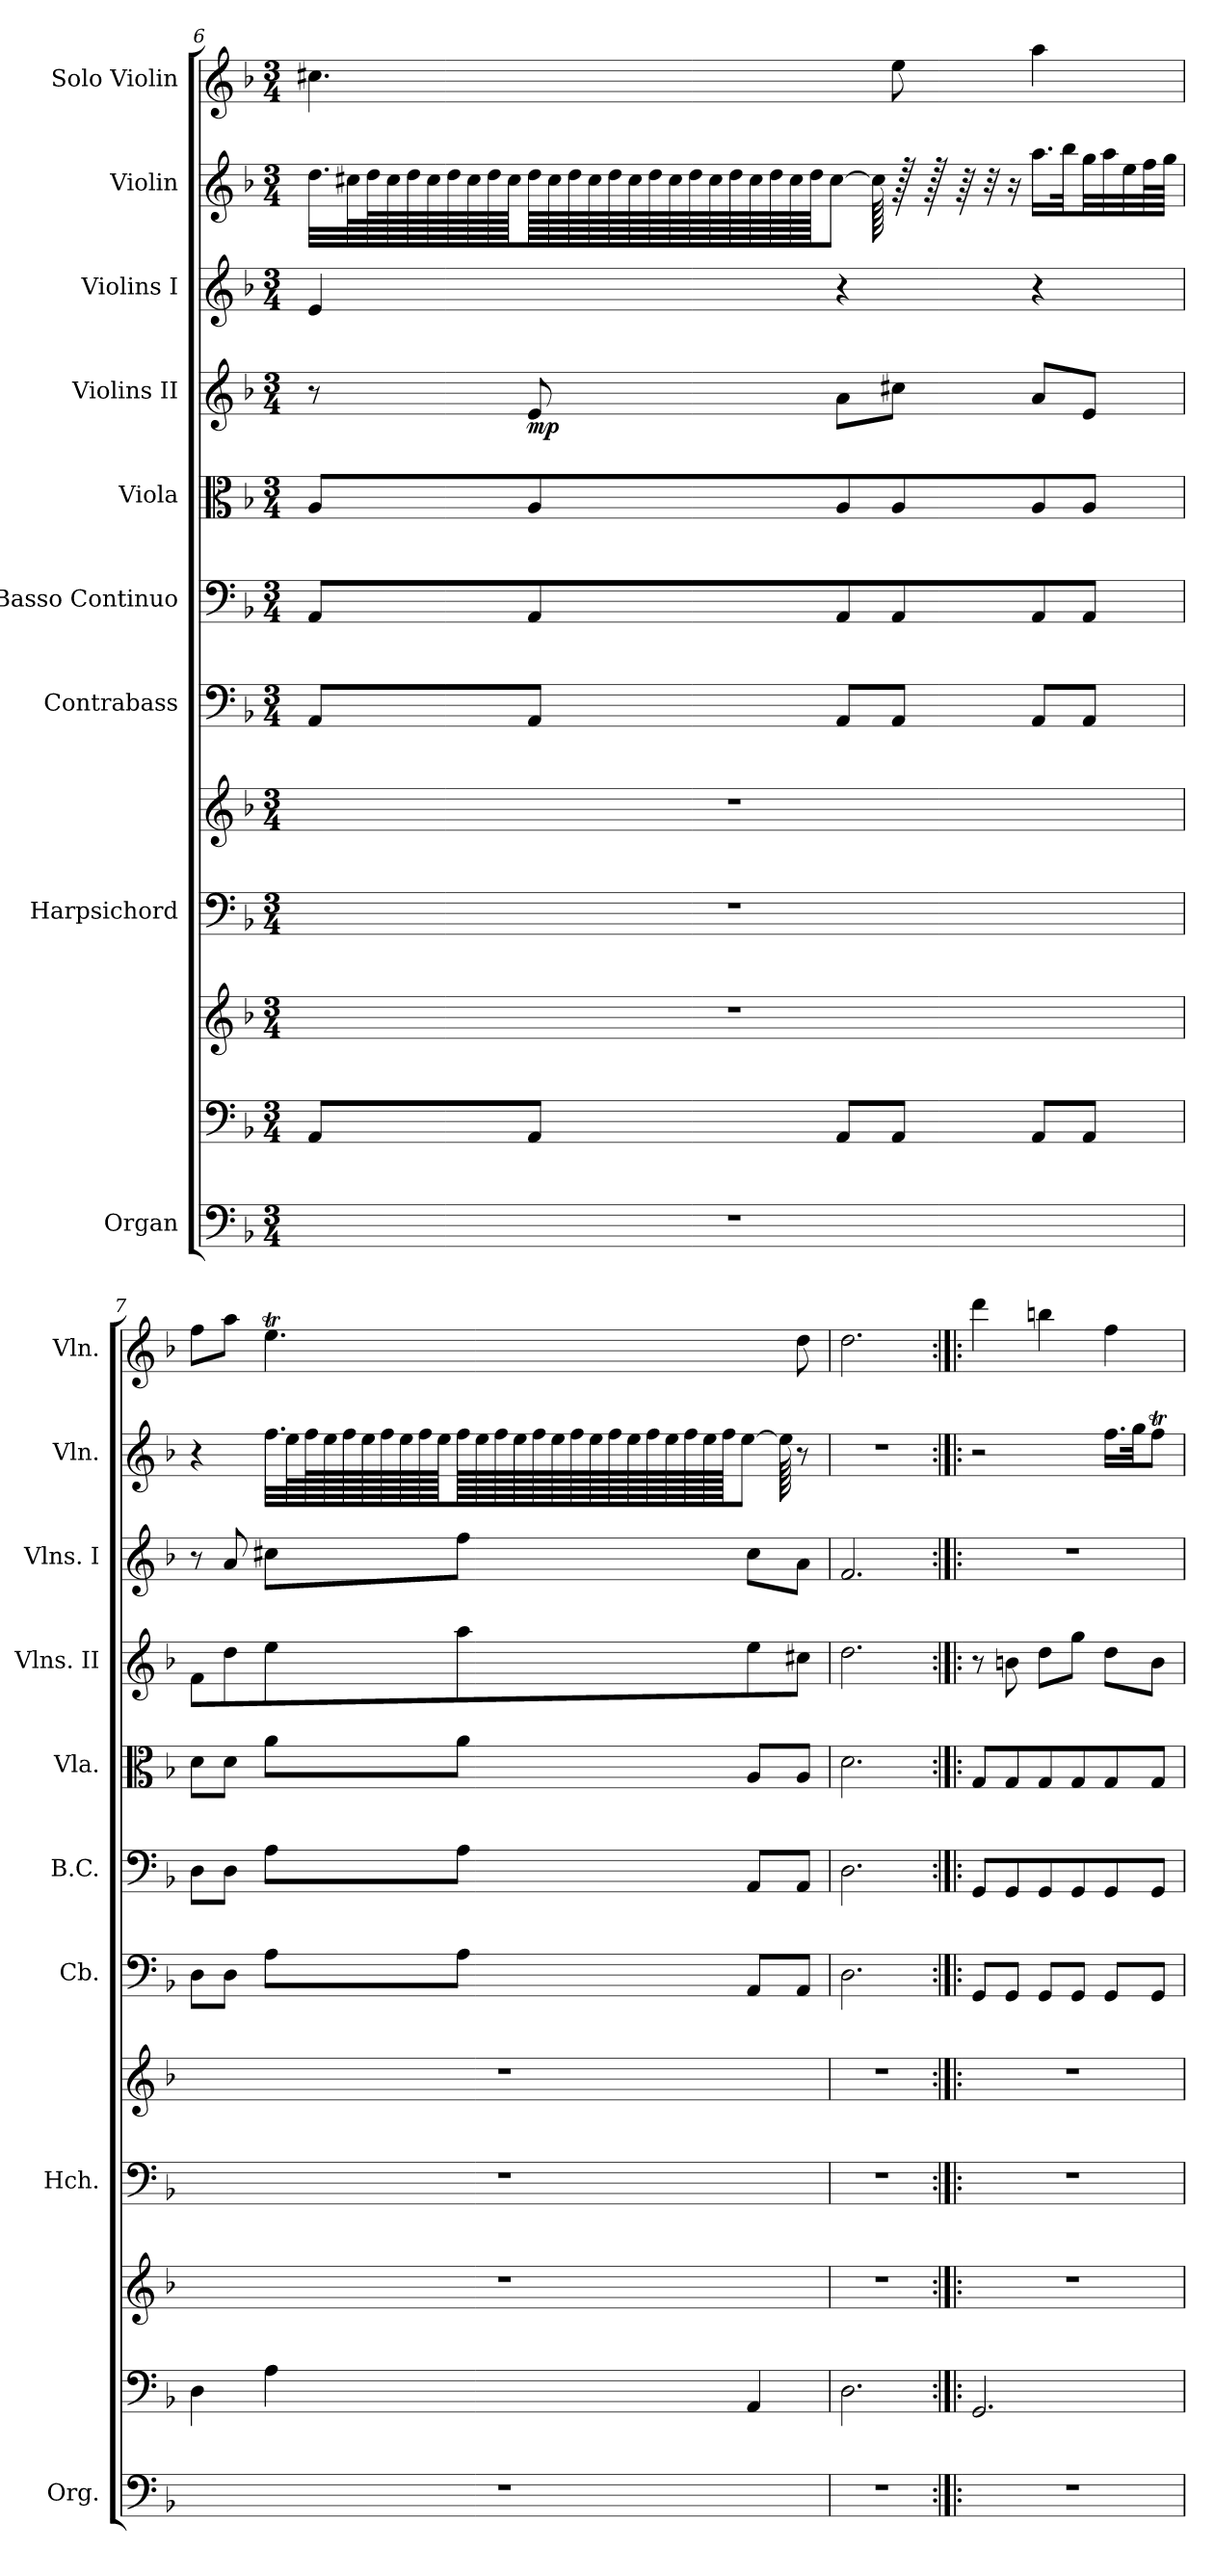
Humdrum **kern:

**kern	**kern	**kern	**kern	**kern	**kern	**kern	**kern	**kern	**dynam	**kern	**kern	**kern
*part9	*part9	*part9	*part8	*part8	*part7	*part6	*part5	*part4	*part4	*part3	*part2	*part1
*staff12	*staff11	*staff10	*staff9	*staff8	*staff7	*staff6	*staff5	*staff4	*staff4	*staff3	*staff2	*staff1
*I"Organ	*	*	*I"Harpsichord	*	*I"Contrabass	*I"Basso Continuo	*I"Viola	*I"Violins II	*	*I"Violins I	*I"Violin	*I"Solo Violin
*I'Org.	*	*	*I'Hch.	*	*I'Cb.	*I'B.C.	*I'Vla.	*I'Vlns. II	*	*I'Vlns. I	*I'Vln.	*I'Vln.
!!LO:PB:g=z
*clefF4	*clefF4	*clefG2	*clefF4	*clefG2	*clefF4	*clefF4	*clefC3	*clefG2	*	*clefG2	*clefG2	*clefG2
*	*	*	*	*	*ITrd7c12	*	*	*	*	*	*	*
*k[b-]	*k[b-]	*k[b-]	*k[b-]	*k[b-]	*k[b-]	*k[b-]	*k[b-]	*k[b-]	*	*k[b-]	*k[b-]	*k[b-]
*M3/4	*M3/4	*M3/4	*M3/4	*M3/4	*M3/4	*M3/4	*M3/4	*M3/4	*	*M3/4	*M3/4	*M3/4
=6	=6	=6	=6	=6	=6	=6	=6	=6	=6	=6	=6	=6
2.r	8AA/L	2.r	2.r	2.r	8AAA/L	8AA/L	8A/L	8r	.	4e/	32.dd\LLL	4.cc#X\
.	.	.	.	.	.	.	.	.	.	.	64cc#X\L	.
.	.	.	.	.	.	.	.	.	.	.	128dd\L	.
.	.	.	.	.	.	.	.	.	.	.	128cc#\	.
.	.	.	.	.	.	.	.	.	.	.	128dd\	.
.	.	.	.	.	.	.	.	.	.	.	128cc#\	.
.	.	.	.	.	.	.	.	.	.	.	128dd\	.
.	.	.	.	.	.	.	.	.	.	.	128cc#\	.
.	.	.	.	.	.	.	.	.	.	.	128dd\	.
.	.	.	.	.	.	.	.	.	.	.	128cc#\JJJJ	.
!	!	!	!	!	!	!	!	!	!LO:DY:b	!	!	!
.	8AA/J	.	.	.	8AAA/J	8AA/	8A/	8e/	mp	.	128dd\LLLL	.
.	.	.	.	.	.	.	.	.	.	.	128cc#\	.
.	.	.	.	.	.	.	.	.	.	.	128dd\	.
.	.	.	.	.	.	.	.	.	.	.	128cc#\	.
.	.	.	.	.	.	.	.	.	.	.	128dd\	.
.	.	.	.	.	.	.	.	.	.	.	128cc#\	.
.	.	.	.	.	.	.	.	.	.	.	128dd\	.
.	.	.	.	.	.	.	.	.	.	.	128cc#\	.
.	.	.	.	.	.	.	.	.	.	.	128dd\	.
.	.	.	.	.	.	.	.	.	.	.	128cc#\	.
.	.	.	.	.	.	.	.	.	.	.	128dd\	.
.	.	.	.	.	.	.	.	.	.	.	128cc#\	.
.	.	.	.	.	.	.	.	.	.	.	128dd\	.
.	.	.	.	.	.	.	.	.	.	.	128cc#\	.
.	.	.	.	.	.	.	.	.	.	.	128dd\JJJJ	.
.	.	.	.	.	.	.	.	.	.	.	[8cc#\J	.
.	8AA/L	.	.	.	8AAA/L	8AA/	8A/	8a\L	.	4r	.	.
.	.	.	.	.	.	.	.	.	.	.	128cc#\]	.
.	8AA/J	.	.	.	8AAA/J	8AA/	8A/	8cc#X\J	.	.	128r	8ee\
.	.	.	.	.	.	.	.	.	.	.	128r	.
.	.	.	.	.	.	.	.	.	.	.	64r	.
.	.	.	.	.	.	.	.	.	.	.	32r	.
.	.	.	.	.	.	.	.	.	.	.	16r	.
.	8AA/L	.	.	.	8AAA/L	8AA/	8A/	8a/L	.	4r	16.aa\LL	4aa\
.	.	.	.	.	.	.	.	.	.	.	32bb-\Jk	.
.	8AA/J	.	.	.	8AAA/J	8AA/J	8A/J	8e/J	.	.	32gg\LL	.
.	.	.	.	.	.	.	.	.	.	.	32aa\	.
.	.	.	.	.	.	.	.	.	.	.	32ee\	.
.	.	.	.	.	.	.	.	.	.	.	64ff\L	.
.	.	.	.	.	.	.	.	.	.	.	64gg\JJJJ	.
=7	=7	=7	=7	=7	=7	=7	=7	=7	=7	=7	=7	=7
2.r	4D\	2.r	2.r	2.r	8DD\L	8D\L	8d\L	8f\L	.	8r	4r	8ff\L
.	.	.	.	.	8DD\J	8D\J	8d\J	8dd\	.	8a/	.	8aa\J
.	4A\	.	.	.	8AA\L	8A\L	8a\L	8ee\	.	8cc#X\L	32.ff\LLL	4.eet\
.	.	.	.	.	.	.	.	.	.	.	64ee\L	.
.	.	.	.	.	.	.	.	.	.	.	128ff\L	.
.	.	.	.	.	.	.	.	.	.	.	128ee\	.
.	.	.	.	.	.	.	.	.	.	.	128ff\	.
.	.	.	.	.	.	.	.	.	.	.	128ee\	.
.	.	.	.	.	.	.	.	.	.	.	128ff\	.
.	.	.	.	.	.	.	.	.	.	.	128ee\	.
.	.	.	.	.	.	.	.	.	.	.	128ff\	.
.	.	.	.	.	.	.	.	.	.	.	128ee\JJJJ	.
.	.	.	.	.	8AA\J	8A\J	8a\J	8aa\	.	8ff\J	128ff\LLLL	.
.	.	.	.	.	.	.	.	.	.	.	128ee\	.
.	.	.	.	.	.	.	.	.	.	.	128ff\	.
.	.	.	.	.	.	.	.	.	.	.	128ee\	.
.	.	.	.	.	.	.	.	.	.	.	128ff\	.
.	.	.	.	.	.	.	.	.	.	.	128ee\	.
.	.	.	.	.	.	.	.	.	.	.	128ff\	.
.	.	.	.	.	.	.	.	.	.	.	128ee\	.
.	.	.	.	.	.	.	.	.	.	.	128ff\	.
.	.	.	.	.	.	.	.	.	.	.	128ee\	.
.	.	.	.	.	.	.	.	.	.	.	128ff\	.
.	.	.	.	.	.	.	.	.	.	.	128ee\	.
.	.	.	.	.	.	.	.	.	.	.	128ff\	.
.	.	.	.	.	.	.	.	.	.	.	128ee\	.
.	.	.	.	.	.	.	.	.	.	.	128ff\JJJJ	.
.	.	.	.	.	.	.	.	.	.	.	[8ee\J	.
.	4AA/	.	.	.	8AAA/L	8AA/L	8A/L	8ee\	.	8cc#\L	.	.
.	.	.	.	.	.	.	.	.	.	.	128ee\]	.
.	.	.	.	.	8AAA/J	8AA/J	8A/J	8cc#X\J	.	8a\J	8r	8dd\
=8	=8	=8	=8	=8	=8	=8	=8	=8	=8	=8	=8	=8
2.r	2.D\	2.r	2.r	2.r	2.DD\	2.D\	2.d\	2.dd\	.	2.f/	2.r	2.dd\
=9:|!|:	=9:|!|:	=9:|!|:	=9:|!|:	=9:|!|:	=9:|!|:	=9:|!|:	=9:|!|:	=9:|!|:	=9:|!|:	=9:|!|:	=9:|!|:	=9:|!|:
2.r	2.GG/	2.r	2.r	2.r	8GGG/L	8GG/L	8G/L	8r	.	2.r	2r	4ddd\
.	.	.	.	.	8GGG/J	8GG/	8G/	8bn\	.	.	.	.
.	.	.	.	.	8GGG/L	8GG/	8G/	8dd\L	.	.	.	4bbn\
.	.	.	.	.	8GGG/J	8GG/	8G/	8gg\J	.	.	.	.
.	.	.	.	.	8GGG/L	8GG/	8G/	8dd\L	.	.	16.ff\LL	4ff\
.	.	.	.	.	.	.	.	.	.	.	32gg\Jk	.
.	.	.	.	.	8GGG/J	8GG/J	8G/J	8b\J	.	.	8ffT\J	.
=	=	=	=	=	=	=	=	=	=	=	=	=
*-	*-	*-	*-	*-	*-	*-	*-	*-	*-	*-	*-	*-
